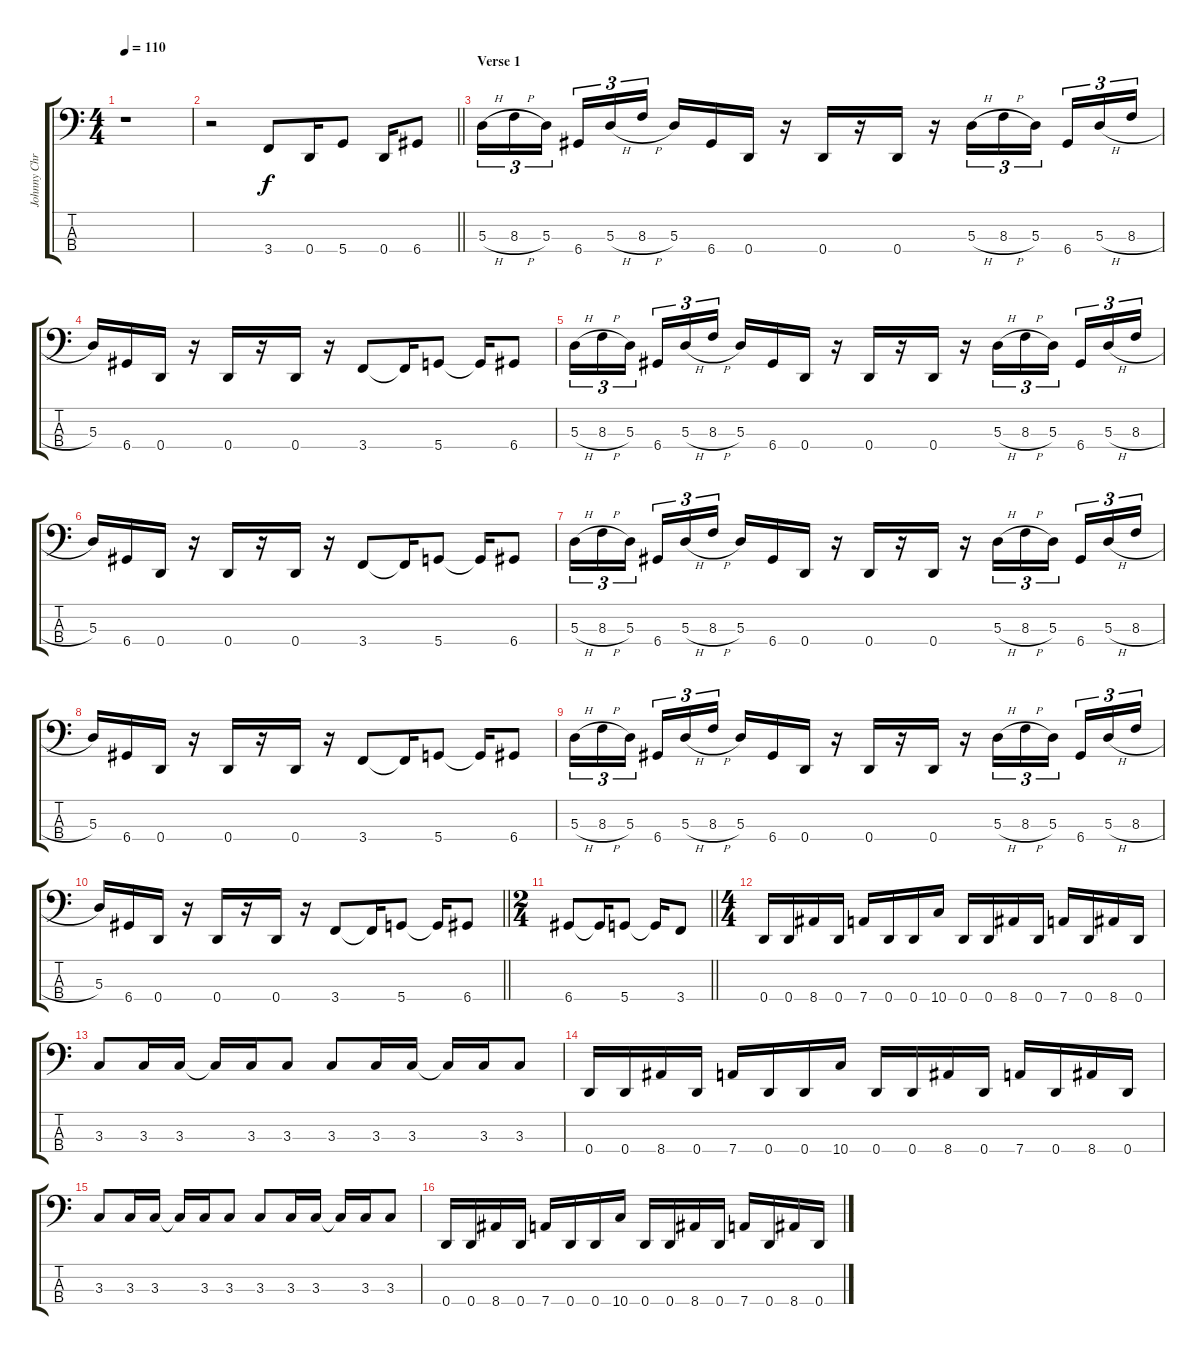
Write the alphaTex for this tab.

\track ("Johnny Christ" "Johnny Chr") {instrument electricbasspick}
\staff {score tabs}
\tuning (G2 D2 A1 D1) {hide}
\ts (4 4)
\tempo 110
\clef f4
\ks c
r.1{dy f} |
\barLineRight lightlight
r.2 3.4.8 0.4.16 5.4.8 0.4.16 6.4.8 |
\section ("" "Verse 1")
5.3{h}.16{tu (3 2)} 8.3{h}.16{tu (3 2)} 5.3.16{tu (3 2) beam splitsecondary} 6.4.16{tu (3 2)} 5.3{h}.16{tu (3 2)} 8.3{h}.16{tu (3 2)} 5.3.16 6.4.16 0.4.16 r.16 0.4.16 r.16 0.4.16 r.16 5.3{h}.16{tu (3 2)} 8.3{h}.16{tu (3 2)} 5.3.16{tu (3 2) beam splitsecondary} 6.4.16{tu (3 2)} 5.3{h}.16{tu (3 2)} 8.3{h}.16{tu (3 2)} |
5.3.16 6.4.16 0.4.16 r.16 0.4.16 r.16 0.4.16 r.16 3.4.8 3.4{t}.16 5.4.8 5.4{t}.16 6.4.8 |
5.3{h}.16{tu (3 2)} 8.3{h}.16{tu (3 2)} 5.3.16{tu (3 2) beam splitsecondary} 6.4.16{tu (3 2)} 5.3{h}.16{tu (3 2)} 8.3{h}.16{tu (3 2)} 5.3.16 6.4.16 0.4.16 r.16 0.4.16 r.16 0.4.16 r.16 5.3{h}.16{tu (3 2)} 8.3{h}.16{tu (3 2)} 5.3.16{tu (3 2) beam splitsecondary} 6.4.16{tu (3 2)} 5.3{h}.16{tu (3 2)} 8.3{h}.16{tu (3 2)} |
5.3.16 6.4.16 0.4.16 r.16 0.4.16 r.16 0.4.16 r.16 3.4.8 3.4{t}.16 5.4.8 5.4{t}.16 6.4.8 |
5.3{h}.16{tu (3 2)} 8.3{h}.16{tu (3 2)} 5.3.16{tu (3 2) beam splitsecondary} 6.4.16{tu (3 2)} 5.3{h}.16{tu (3 2)} 8.3{h}.16{tu (3 2)} 5.3.16 6.4.16 0.4.16 r.16 0.4.16 r.16 0.4.16 r.16 5.3{h}.16{tu (3 2)} 8.3{h}.16{tu (3 2)} 5.3.16{tu (3 2) beam splitsecondary} 6.4.16{tu (3 2)} 5.3{h}.16{tu (3 2)} 8.3{h}.16{tu (3 2)} |
5.3.16 6.4.16 0.4.16 r.16 0.4.16 r.16 0.4.16 r.16 3.4.8 3.4{t}.16 5.4.8 5.4{t}.16 6.4.8 |
5.3{h}.16{tu (3 2)} 8.3{h}.16{tu (3 2)} 5.3.16{tu (3 2) beam splitsecondary} 6.4.16{tu (3 2)} 5.3{h}.16{tu (3 2)} 8.3{h}.16{tu (3 2)} 5.3.16 6.4.16 0.4.16 r.16 0.4.16 r.16 0.4.16 r.16 5.3{h}.16{tu (3 2)} 8.3{h}.16{tu (3 2)} 5.3.16{tu (3 2) beam splitsecondary} 6.4.16{tu (3 2)} 5.3{h}.16{tu (3 2)} 8.3{h}.16{tu (3 2)} |
\barLineRight lightlight
5.3.16 6.4.16 0.4.16 r.16 0.4.16 r.16 0.4.16 r.16 3.4.8 3.4{t}.16 5.4.8 5.4{t}.16 6.4.8 |
\ts (2 4)
\barLineRight lightlight
6.4.8 6.4{t}.16 5.4.8 5.4{t}.16 3.4.8 |
\ts (4 4)
0.4.16 0.4.16 8.4.16 0.4.16 7.4.16 0.4.16 0.4.16 10.4.16 0.4.16 0.4.16 8.4.16 0.4.16 7.4.16 0.4.16 8.4.16 0.4.16 |
3.3.8 3.3.16 3.3.16 3.3{t}.16 3.3.16 3.3.8 3.3.8 3.3.16 3.3.16 3.3{t}.16 3.3.16 3.3.8 |
0.4.16 0.4.16 8.4.16 0.4.16 7.4.16 0.4.16 0.4.16 10.4.16 0.4.16 0.4.16 8.4.16 0.4.16 7.4.16 0.4.16 8.4.16 0.4.16 |
3.3.8 3.3.16 3.3.16 3.3{t}.16 3.3.16 3.3.8 3.3.8 3.3.16 3.3.16 3.3{t}.16 3.3.16 3.3.8 |
0.4.16 0.4.16 8.4.16 0.4.16 7.4.16 0.4.16 0.4.16 10.4.16 0.4.16 0.4.16 8.4.16 0.4.16 7.4.16 0.4.16 8.4.16 0.4.16
